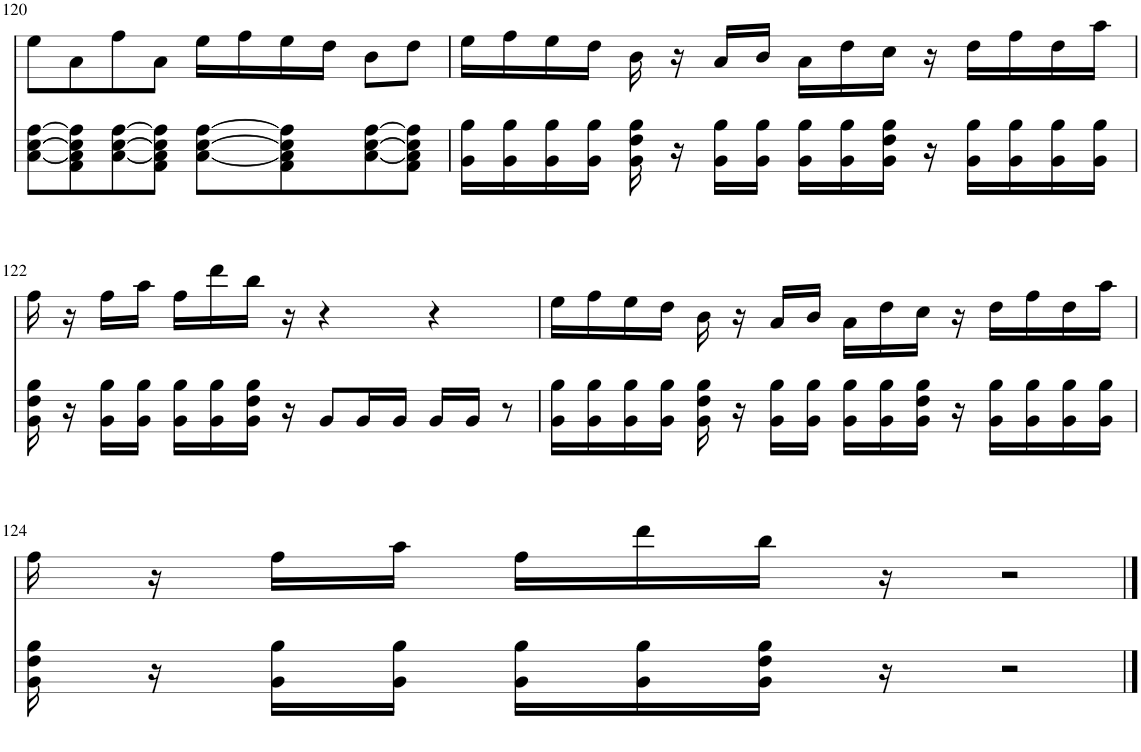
**kern	**kern
*part2	*part1
*staff2	*staff1
*I"Piano	*I"Piano
*I'Pno	*I'Pno
!!LO:PB:g=z
*clefF4	*clefG2
*k[f#c#]	*k[f#c#]
*M4/4	*M4/4
=120	=120
[8C#\ [8E\ [8A\L	8ee\L
8AA\ 8C#\] 8E\] 8A\]	8a\
[8C#\ [8E\ [8A\	8ff#\
8AA\ 8C#\] 8E\] 8A\]J	8a\J
[8C#\ [8E\ [8A\L	16ee\LL
.	16ff#\
8AA\ 8C#\] 8E\] 8A\]	16ee\
.	16dd\JJ
[8C#\ [8E\ [8A\	8b\L
8AA\ 8C#\] 8E\] 8A\]J	8dd\J
=121	=121
16BB\ 16B\LL	16ee\LL
16BB\ 16B\	16ff#\
16BB\ 16B\	16ee\
16BB\ 16B\JJ	16dd\JJ
16BB\ 16F#\ 16B\	16b\
16r	16r
16BB\ 16B\LL	16a/LL
16BB\ 16B\JJ	16b/JJ
16BB\ 16B\LL	16a\LL
16BB\ 16B\	16dd\
16BB\ 16F#\ 16B\JJ	16cc#\JJ
16r	16r
16BB\ 16B\LL	16dd\LL
16BB\ 16B\	16ff#\
16BB\ 16B\	16dd\
16BB\ 16B\JJ	16aa\JJ
!!LO:LB:g=z
=122	=122
16BB\ 16F#\ 16B\	16ff#\
16r	16r
16BB\ 16B\LL	16ff#\LL
16BB\ 16B\JJ	16aa\JJ
16BB\ 16B\LL	16ff#\LL
16BB\ 16B\	16ddd\
16BB\ 16F#\ 16B\JJ	16bb\JJ
16r	16r
8BB/L	4r
16BB/L	.
16BB/JJ	.
16BB/LL	4r
16BB/JJ	.
8r	.
=123	=123
16BB\ 16B\LL	16ee\LL
16BB\ 16B\	16ff#\
16BB\ 16B\	16ee\
16BB\ 16B\JJ	16dd\JJ
16BB\ 16F#\ 16B\	16b\
16r	16r
16BB\ 16B\LL	16a/LL
16BB\ 16B\JJ	16b/JJ
16BB\ 16B\LL	16a\LL
16BB\ 16B\	16dd\
16BB\ 16F#\ 16B\JJ	16cc#\JJ
16r	16r
16BB\ 16B\LL	16dd\LL
16BB\ 16B\	16ff#\
16BB\ 16B\	16dd\
16BB\ 16B\JJ	16aa\JJ
!!LO:LB:g=z
=124	=124
16BB\ 16F#\ 16B\	16ff#\
16r	16r
16BB\ 16B\LL	16ff#\LL
16BB\ 16B\JJ	16aa\JJ
16BB\ 16B\LL	16ff#\LL
16BB\ 16B\	16ddd\
16BB\ 16F#\ 16B\JJ	16bb\JJ
16r	16r
2r	2r
==	==
*-	*-
